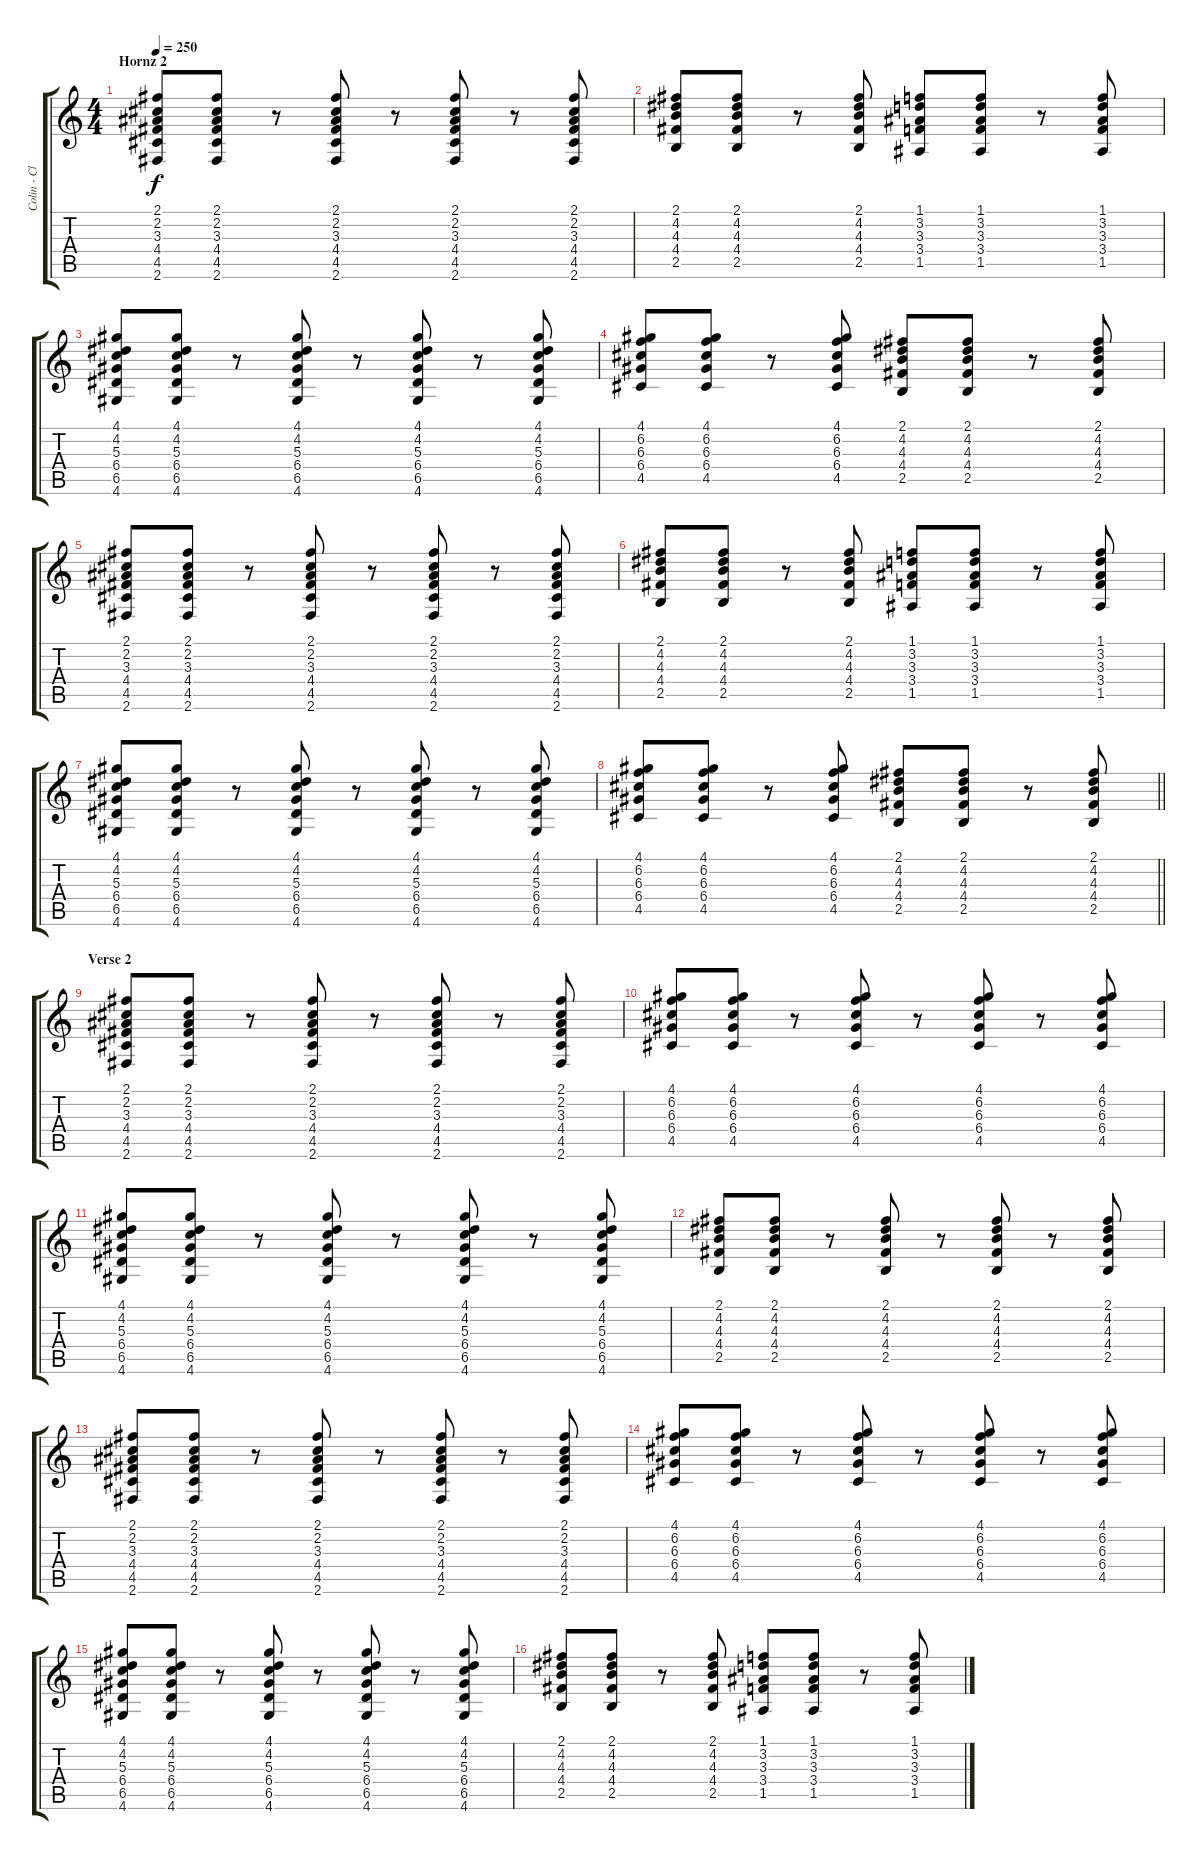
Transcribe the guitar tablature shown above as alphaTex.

\track ("Colin - Clean Guitar" "Colin - Cl") {instrument electricguitarclean}
\staff {score tabs}
\tuning (E4 B3 G3 D3 A2 E2) {hide}
\ts (4 4)
\section ("" "Hornz 2")
\tempo 250
\clef g2
\ks c
(2.1 2.2 3.3 4.4 4.5 2.6).8{dy f} (2.1 2.2 3.3 4.4 4.5 2.6).8 r.8 (2.1 2.2 3.3 4.4 4.5 2.6).8 r.8 (2.1 2.2 3.3 4.4 4.5 2.6).8 r.8 (2.1 2.2 3.3 4.4 4.5 2.6).8 |
(2.1 4.2 4.3 4.4 2.5).8 (2.1 4.2 4.3 4.4 2.5).8 r.8 (2.1 4.2 4.3 4.4 2.5).8 (1.1 3.2 3.3 3.4 1.5).8 (1.1 3.2 3.3 3.4 1.5).8 r.8 (1.1 3.2 3.3 3.4 1.5).8 |
(4.1 4.2 5.3 6.4 6.5 4.6).8 (4.1 4.2 5.3 6.4 6.5 4.6).8 r.8 (4.1 4.2 5.3 6.4 6.5 4.6).8 r.8 (4.1 4.2 5.3 6.4 6.5 4.6).8 r.8 (4.1 4.2 5.3 6.4 6.5 4.6).8 |
(4.1 6.2 6.3 6.4 4.5).8 (4.1 6.2 6.3 6.4 4.5).8 r.8 (4.1 6.2 6.3 6.4 4.5).8 (2.1 4.2 4.3 4.4 2.5).8 (2.1 4.2 4.3 4.4 2.5).8 r.8 (2.1 4.2 4.3 4.4 2.5).8 |
(2.1 2.2 3.3 4.4 4.5 2.6).8 (2.1 2.2 3.3 4.4 4.5 2.6).8 r.8 (2.1 2.2 3.3 4.4 4.5 2.6).8 r.8 (2.1 2.2 3.3 4.4 4.5 2.6).8 r.8 (2.1 2.2 3.3 4.4 4.5 2.6).8 |
(2.1 4.2 4.3 4.4 2.5).8 (2.1 4.2 4.3 4.4 2.5).8 r.8 (2.1 4.2 4.3 4.4 2.5).8 (1.1 3.2 3.3 3.4 1.5).8 (1.1 3.2 3.3 3.4 1.5).8 r.8 (1.1 3.2 3.3 3.4 1.5).8 |
(4.1 4.2 5.3 6.4 6.5 4.6).8 (4.1 4.2 5.3 6.4 6.5 4.6).8 r.8 (4.1 4.2 5.3 6.4 6.5 4.6).8 r.8 (4.1 4.2 5.3 6.4 6.5 4.6).8 r.8 (4.1 4.2 5.3 6.4 6.5 4.6).8 |
\barLineRight lightlight
(4.1 6.2 6.3 6.4 4.5).8 (4.1 6.2 6.3 6.4 4.5).8 r.8 (4.1 6.2 6.3 6.4 4.5).8 (2.1 4.2 4.3 4.4 2.5).8 (2.1 4.2 4.3 4.4 2.5).8 r.8 (2.1 4.2 4.3 4.4 2.5).8 |
\section ("" "Verse 2")
(2.1 2.2 3.3 4.4 4.5 2.6).8 (2.1 2.2 3.3 4.4 4.5 2.6).8 r.8 (2.1 2.2 3.3 4.4 4.5 2.6).8 r.8 (2.1 2.2 3.3 4.4 4.5 2.6).8 r.8 (2.1 2.2 3.3 4.4 4.5 2.6).8 |
(4.1 6.2 6.3 6.4 4.5).8 (4.1 6.2 6.3 6.4 4.5).8 r.8 (4.1 6.2 6.3 6.4 4.5).8 r.8 (4.1 6.2 6.3 6.4 4.5).8 r.8 (4.1 6.2 6.3 6.4 4.5).8 |
(4.1 4.2 5.3 6.4 6.5 4.6).8 (4.1 4.2 5.3 6.4 6.5 4.6).8 r.8 (4.1 4.2 5.3 6.4 6.5 4.6).8 r.8 (4.1 4.2 5.3 6.4 6.5 4.6).8 r.8 (4.1 4.2 5.3 6.4 6.5 4.6).8 |
(2.1 4.2 4.3 4.4 2.5).8 (2.1 4.2 4.3 4.4 2.5).8 r.8 (2.1 4.2 4.3 4.4 2.5).8 r.8 (2.1 4.2 4.3 4.4 2.5).8 r.8 (2.1 4.2 4.3 4.4 2.5).8 |
(2.1 2.2 3.3 4.4 4.5 2.6).8 (2.1 2.2 3.3 4.4 4.5 2.6).8 r.8 (2.1 2.2 3.3 4.4 4.5 2.6).8 r.8 (2.1 2.2 3.3 4.4 4.5 2.6).8 r.8 (2.1 2.2 3.3 4.4 4.5 2.6).8 |
(4.1 6.2 6.3 6.4 4.5).8 (4.1 6.2 6.3 6.4 4.5).8 r.8 (4.1 6.2 6.3 6.4 4.5).8 r.8 (4.1 6.2 6.3 6.4 4.5).8 r.8 (4.1 6.2 6.3 6.4 4.5).8 |
(4.1 4.2 5.3 6.4 6.5 4.6).8 (4.1 4.2 5.3 6.4 6.5 4.6).8 r.8 (4.1 4.2 5.3 6.4 6.5 4.6).8 r.8 (4.1 4.2 5.3 6.4 6.5 4.6).8 r.8 (4.1 4.2 5.3 6.4 6.5 4.6).8 |
(2.1 4.2 4.3 4.4 2.5).8 (2.1 4.2 4.3 4.4 2.5).8 r.8 (2.1 4.2 4.3 4.4 2.5).8 (1.1 3.2 3.3 3.4 1.5).8 (1.1 3.2 3.3 3.4 1.5).8 r.8 (1.1 3.2 3.3 3.4 1.5).8
